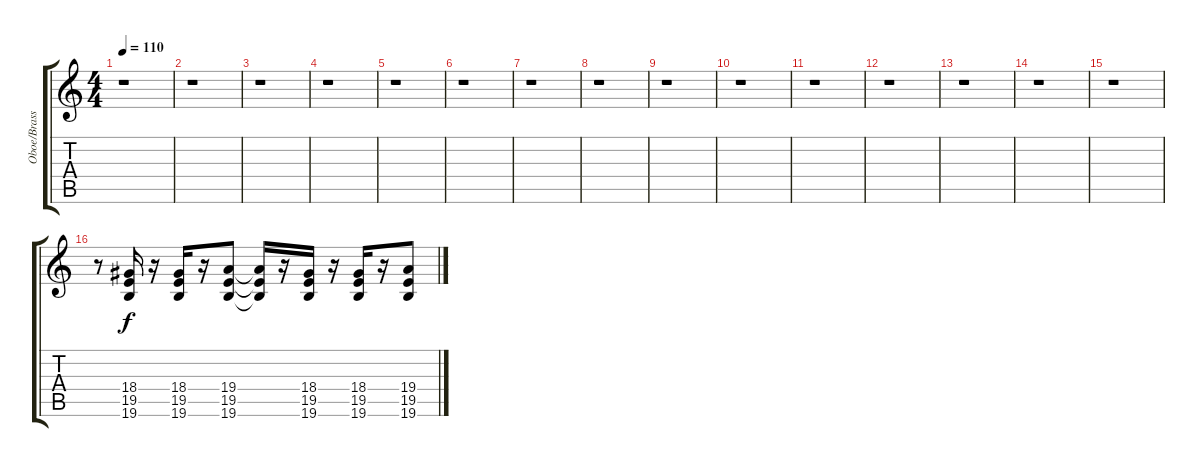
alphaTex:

\track ("Oboe/Brass/Flute" "Oboe/Brass") {instrument oboe}
\staff {score tabs}
\tuning (E4 B3 G3 D3 A2 E2) {hide}
\ts (4 4)
\tempo 110
\clef g2
\ks c
r.1{dy f} |
r.1 |
r.1 |
r.1 |
r.1 |
r.1 |
r.1 |
r.1 |
r.1 |
r.1 |
r.1 |
r.1 |
r.1 |
r.1 |
r.1 |
r.8 (18.4 19.5 19.6).16{instrument flute} r.16 (18.4 19.5 19.6).16 r.16 (19.4 19.5 19.6).8 (19.4{t} 19.5{t} 19.6{t}).16 r.16 (18.4 19.5 19.6).16 r.16 (18.4 19.5 19.6).16 r.16 (19.4 19.5 19.6).8
